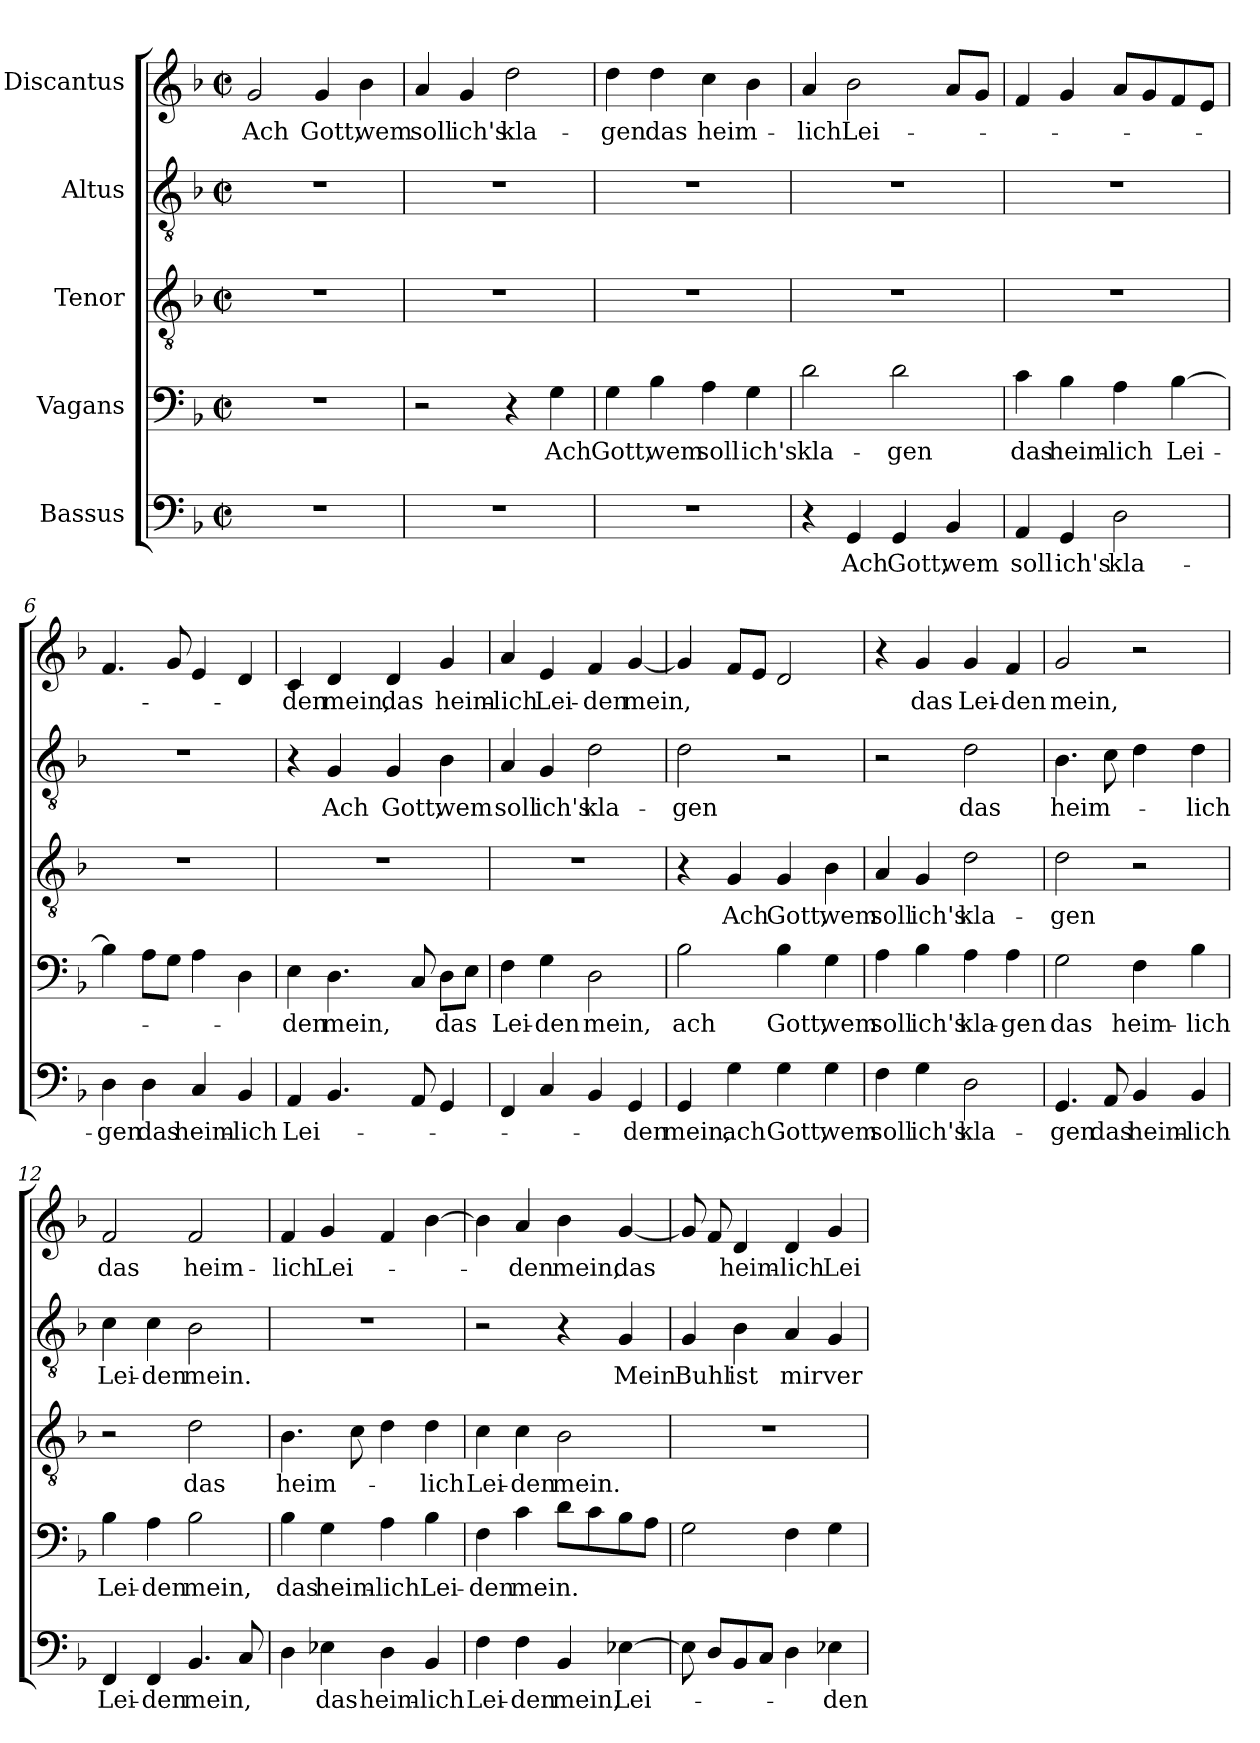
**kern	**text	**kern	**text	**kern	**text	**kern	**text	**kern	**text
*part5	*part5	*part4	*part4	*part3	*part3	*part2	*part2	*part1	*part1
*staff5	*staff5	*staff4	*staff4	*staff3	*staff3	*staff2	*staff2	*staff1	*staff1
*I"Bassus	*	*I"Vagans	*	*I"Tenor	*	*I"Altus	*	*I"Discantus	*
*clefF4	*	*clefF4	*	*clefGv2	*	*clefGv2	*	*clefG2	*
*k[b-]	*	*k[b-]	*	*k[b-]	*	*k[b-]	*	*k[b-]	*
*M2/2	*	*M2/2	*	*M2/2	*	*M2/2	*	*M2/2	*
*met(c|)	*	*met(c|)	*	*met(c|)	*	*met(c|)	*	*met(c|)	*
*MM100	*	*MM100	*	*MM100	*	*MM100	*	*MM100	*
=1	=1	=1	=1	=1	=1	=1	=1	=1	=1
!	!	!	!	!	!	!	!	!	!LO:LY:b
1r	.	1r	.	1r	.	1r	.	2g/	Ach
!	!	!	!	!	!	!	!	!	!LO:LY:b
.	.	.	.	.	.	.	.	4g/	Gott,
!	!	!	!	!	!	!	!	!	!LO:LY:b
.	.	.	.	.	.	.	.	4b-\	wem
=2	=2	=2	=2	=2	=2	=2	=2	=2	=2
!	!	!	!	!	!	!	!	!	!LO:LY:b
1r	.	2r	.	1r	.	1r	.	4a/	soll
!	!	!	!	!	!	!	!	!	!LO:LY:b
.	.	.	.	.	.	.	.	4g/	ich's
!	!	!	!	!	!	!	!	!	!LO:LY:b
.	.	4r	.	.	.	.	.	2dd\	kla-
!	!	!	!LO:LY:b	!	!	!	!	!	!
.	.	4G\	Ach	.	.	.	.	.	.
=3	=3	=3	=3	=3	=3	=3	=3	=3	=3
!	!	!	!LO:LY:b	!	!	!	!	!	!LO:LY:b
1r	.	4G\	Gott,	1r	.	1r	.	4dd\	-gen
!	!	!	!LO:LY:b	!	!	!	!	!	!LO:LY:b
.	.	4B-\	wem	.	.	.	.	4dd\	das
!	!	!	!LO:LY:b	!	!	!	!	!	!LO:LY:b
.	.	4A\	soll	.	.	.	.	4cc\	-heim-
!	!	!	!LO:LY:b	!	!	!	!	!	!
.	.	4G\	ich's	.	.	.	.	4b-\	.
!!LO:LB:g=z
=4	=4	=4	=4	=4	=4	=4	=4	=4	=4
!	!	!	!LO:LY:b	!	!	!	!	!	!LO:LY:b
4r	.	2d\	kla-	1r	.	1r	.	4a/	-lich
!	!LO:LY:b	!	!	!	!	!	!	!	!LO:LY:b
4GG/	Ach	.	.	.	.	.	.	2b-\	Lei-
!	!LO:LY:b	!	!LO:LY:b	!	!	!	!	!	!
4GG/	Gott,	2d\	-gen	.	.	.	.	.	.
!	!LO:LY:b	!	!	!	!	!	!	!	!
4BB-/	wem	.	.	.	.	.	.	8a/L	.
.	.	.	.	.	.	.	.	8g/J	.
=5	=5	=5	=5	=5	=5	=5	=5	=5	=5
!	!LO:LY:b	!	!LO:LY:b	!	!	!	!	!	!
4AA/	soll	4c\	das	1r	.	1r	.	4f/	.
!	!LO:LY:b	!	!LO:LY:b	!	!	!	!	!	!
4GG/	ich's	4B-\	heim-	.	.	.	.	4g/	.
!	!LO:LY:b	!	!LO:LY:b	!	!	!	!	!	!
2D\	kla-	4A\	-lich	.	.	.	.	8a/L	.
.	.	.	.	.	.	.	.	8g/	.
!	!	!	!LO:LY:b	!	!	!	!	!	!
.	.	[4B-\	Lei-	.	.	.	.	8f/	.
.	.	.	.	.	.	.	.	8e/J	.
=6	=6	=6	=6	=6	=6	=6	=6	=6	=6
!	!LO:LY:b	!	!	!	!	!	!	!	!
4D\	-gen	4B-\]	.	1r	.	1r	.	4.f/	.
!	!LO:LY:b	!	!	!	!	!	!	!	!
4D\	das	8A\L	.	.	.	.	.	.	.
.	.	8G\J	.	.	.	.	.	8g/	.
!	!LO:LY:b	!	!	!	!	!	!	!	!
4C/	heim-	4A\	.	.	.	.	.	4e/	.
!	!LO:LY:b	!	!	!	!	!	!	!	!
4BB-/	-lich	4D\	.	.	.	.	.	4d/	.
!!LO:LB:g=z
=7	=7	=7	=7	=7	=7	=7	=7	=7	=7
!	!LO:LY:b	!	!LO:LY:b	!	!	!	!	!	!LO:LY:b
4AA/	Lei-	4E\	-den	1r	.	4r	.	4c/	-den
!	!	!	!LO:LY:b	!	!	!	!LO:LY:b	!	!LO:LY:b
4.BB-/	.	4.D\	mein,	.	.	4G/	Ach	4d/	mein,
!	!	!	!	!	!	!	!LO:LY:b	!	!LO:LY:b
.	.	.	.	.	.	4G/	Gott,	4d/	das
8AA/	.	8C/	.	.	.	.	.	.	.
!	!	!	!LO:LY:b	!	!	!	!LO:LY:b	!	!LO:LY:b
4GG/	.	8D\L	das	.	.	4B-\	wem	4g/	heim-
.	.	8E\J	.	.	.	.	.	.	.
=8	=8	=8	=8	=8	=8	=8	=8	=8	=8
!	!	!	!LO:LY:b	!	!	!	!LO:LY:b	!	!LO:LY:b
4FF/	.	4F\	Lei-	1r	.	4A/	soll	4a/	-lich
!	!	!	!LO:LY:b	!	!	!	!LO:LY:b	!	!LO:LY:b
4C/	.	4G\	-den	.	.	4G/	ich's	4e/	Lei-
!	!	!	!LO:LY:b	!	!	!	!LO:LY:b	!	!LO:LY:b
4BB-/	.	2D\	mein,	.	.	2d\	kla-	4f/	-den
!	!LO:LY:b	!	!	!	!	!	!	!	!LO:LY:b
4GG/	-den	.	.	.	.	.	.	[4g/	mein,
=9	=9	=9	=9	=9	=9	=9	=9	=9	=9
!	!LO:LY:b	!	!LO:LY:b	!	!	!	!LO:LY:b	!	!
4GG/	mein,	2B-\	ach	4r	.	2d\	-gen	4g/]	.
!	!LO:LY:b	!	!	!	!LO:LY:b	!	!	!	!
4G\	ach	.	.	4G/	Ach	.	.	8f/L	.
.	.	.	.	.	.	.	.	8e/J	.
!	!LO:LY:b	!	!LO:LY:b	!	!LO:LY:b	!	!	!	!
4G\	Gott,	4B-\	Gott,	4G/	Gott,	2r	.	2d/	.
!	!LO:LY:b	!	!LO:LY:b	!	!LO:LY:b	!	!	!	!
4G\	wem	4G\	wem	4B-\	wem	.	.	.	.
!!LO:PB:g=z
=10	=10	=10	=10	=10	=10	=10	=10	=10	=10
!	!LO:LY:b	!	!LO:LY:b	!	!LO:LY:b	!	!	!	!
4F\	soll	4A\	soll	4A/	soll	2r	.	4r	.
!	!LO:LY:b	!	!LO:LY:b	!	!LO:LY:b	!	!	!	!LO:LY:b
4G\	ich's	4B-\	ich's	4G/	ich's	.	.	4g/	das
!	!LO:LY:b	!	!LO:LY:b	!	!LO:LY:b	!	!LO:LY:b	!	!LO:LY:b
2D\	kla-	4A\	kla-	2d\	kla-	2d\	das	4g/	Lei-
!	!	!	!LO:LY:b	!	!	!	!	!	!LO:LY:b
.	.	4A\	-gen	.	.	.	.	4f/	-den
=11	=11	=11	=11	=11	=11	=11	=11	=11	=11
!	!LO:LY:b	!	!LO:LY:b	!	!LO:LY:b	!	!LO:LY:b	!	!LO:LY:b
4.GG/	-gen	2G\	das	2d\	-gen	4.B-\	heim-	2g/	mein,
!	!LO:LY:b	!	!	!	!	!	!	!	!
8AA/	das	.	.	.	.	8c\	.	.	.
!	!LO:LY:b	!	!LO:LY:b	!	!	!	!	!	!
4BB-/	heim-	4F\	heim-	2r	.	4d\	.	2r	.
!	!LO:LY:b	!	!LO:LY:b	!	!	!	!LO:LY:b	!	!
4BB-/	-lich	4B-\	-lich	.	.	4d\	-lich	.	.
=12	=12	=12	=12	=12	=12	=12	=12	=12	=12
!	!LO:LY:b	!	!LO:LY:b	!	!	!	!LO:LY:b	!	!LO:LY:b
4FF/	Lei-	4B-\	Lei-	2r	.	4c\	Lei-	2f/	das
!	!LO:LY:b	!	!LO:LY:b	!	!	!	!LO:LY:b	!	!
4FF/	-den	4A\	-den	.	.	4c\	-den	.	.
!	!LO:LY:b	!	!LO:LY:b	!	!LO:LY:b	!	!LO:LY:b	!	!LO:LY:b
4.BB-/	mein,	2B-\	mein,	2d\	das	2B-\	mein.	2f/	heim-
8C/	.	.	.	.	.	.	.	.	.
!!LO:LB:g=z
=13	=13	=13	=13	=13	=13	=13	=13	=13	=13
!	!	!	!LO:LY:b	!	!LO:LY:b	!	!	!	!LO:LY:b
4D\	.	4B-\	das	4.B-\	heim-	1r	.	4f/	-lich
!	!LO:LY:b	!	!LO:LY:b	!	!	!	!	!	!LO:LY:b
4E-X\	das	4G\	heim-	.	.	.	.	4g/	Lei-
.	.	.	.	8c\	.	.	.	.	.
!	!LO:LY:b	!	!LO:LY:b	!	!	!	!	!	!
4D\	heim-	4A\	-lich	4d\	.	.	.	4f/	.
!	!LO:LY:b	!	!LO:LY:b	!	!LO:LY:b	!	!	!	!
4BB-/	-lich	4B-\	Lei-	4d\	-lich	.	.	[4b-\	.
=14	=14	=14	=14	=14	=14	=14	=14	=14	=14
!	!LO:LY:b	!	!LO:LY:b	!	!LO:LY:b	!	!	!	!
4F\	Lei-	4F\	-den	4c\	Lei-	2r	.	4b-\]	.
!	!LO:LY:b	!	!LO:LY:b	!	!LO:LY:b	!	!	!	!LO:LY:b
4F\	-den	4c\	mein.	4c\	-den	.	.	4a/	-den
!	!LO:LY:b	!	!	!	!LO:LY:b	!	!	!	!LO:LY:b
4BB-/	mein,	8d\L	.	2B-\	mein.	4r	.	4b-\	mein,
.	.	8c\	.	.	.	.	.	.	.
!	!LO:LY:b	!	!	!	!	!	!LO:LY:b	!	!LO:LY:b
[4E-X\	Lei-	8B-\	.	.	.	4G/	Mein	[4g/	-das
.	.	8A\J	.	.	.	.	.	.	.
=15	=15	=15	=15	=15	=15	=15	=15	=15	=15
!	!	!	!	!	!	!	!LO:LY:b	!	!
8E-\]	.	2G\	.	1r	.	4G/	Buhl	8g/]	.
8D/L	.	.	.	.	.	.	.	8f/	.
!	!	!	!	!	!	!	!LO:LY:b	!	!LO:LY:b
8BB-/	.	.	.	.	.	4B-\	ist	4d/	heim-
8C/J	.	.	.	.	.	.	.	.	.
!	!	!	!	!	!	!	!LO:LY:b	!	!LO:LY:b
4D\	.	4F\	.	.	.	4A/	mir	4d/	-lich
!	!LO:LY:b	!	!	!	!	!	!LO:LY:b	!	!LO:LY:b
4E-X\	-den	4G\	.	.	.	4G/	ver-	4g/	Lei-
=	=	=	=	=	=	=	=	=	=
*-	*-	*-	*-	*-	*-	*-	*-	*-	*-
